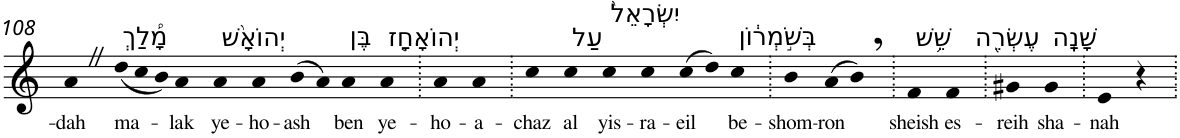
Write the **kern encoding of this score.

**kern	**text
*part1	*part1
*staff1	*staff1
*I"Piano	*
*I'Pno	*
!!LO:PB:g=z
*clefG2	*
*k[]	*
=108	=108
!	!LO:LY:b
4aZ	-dah
*Xtuplet	*
!LO:TX:a:t=מָ֠לַךְ	!
!	!LO:LY:b
(<12dd	ma-
12cc	.
12b)	.
!	!LO:LY:b
4a	-lak
!LO:TX:a:t=יְהוֹאָ֨שׁ	!
!	!LO:LY:b
4a	ye-
!	!LO:LY:b
4a	-ho-
!	!LO:LY:b
(>8b	-ash
8a)	.
!LO:TX:a:t=בֶּן	!
!	!LO:LY:b
4a	ben
!LO:TX:a:t=יְהוֹאָחָ֤ז	!
!	!LO:LY:b
4a	ye-
=109.	=109.
!	!LO:LY:b
4a	-ho-
!	!LO:LY:b
4a	-a-
=110.	=110.
!	!LO:LY:b
4cc	-chaz
!LO:TX:a:t=עַל	!
!	!LO:LY:b
4cc	al
!LO:TX:a:t=יִשְׂרָאֵל֙	!
!	!LO:LY:b
4cc	yis-
!	!LO:LY:b
4cc	-ra-
!	!LO:LY:b
(>8cc	-eil
8dd)	.
!LO:TX:a:t=בְּשֹׁ֣מְר֔וֹן	!
!	!LO:LY:b
4cc	be-
=111.	=111.
!	!LO:LY:b
4b	-shom-
!	!LO:LY:b
(>8a	-ron
8b,)	.
=112.	=112.
!LO:TX:a:t=שֵׁ֥שׁ	!
!	!LO:LY:b
4f	sheish
!LO:TX:a:t=עֶשְׂרֵ֖ה	!
!	!LO:LY:b
4f	es-
=113.	=113.
!	!LO:LY:b
4g#X	-reih
!LO:TX:a:t=שָׁנָֽה	!
!	!LO:LY:b
4g#	sha-
=114.	=114.
!	!LO:LY:b
4e	-nah
4r	.
=.	=.
*-	*-
